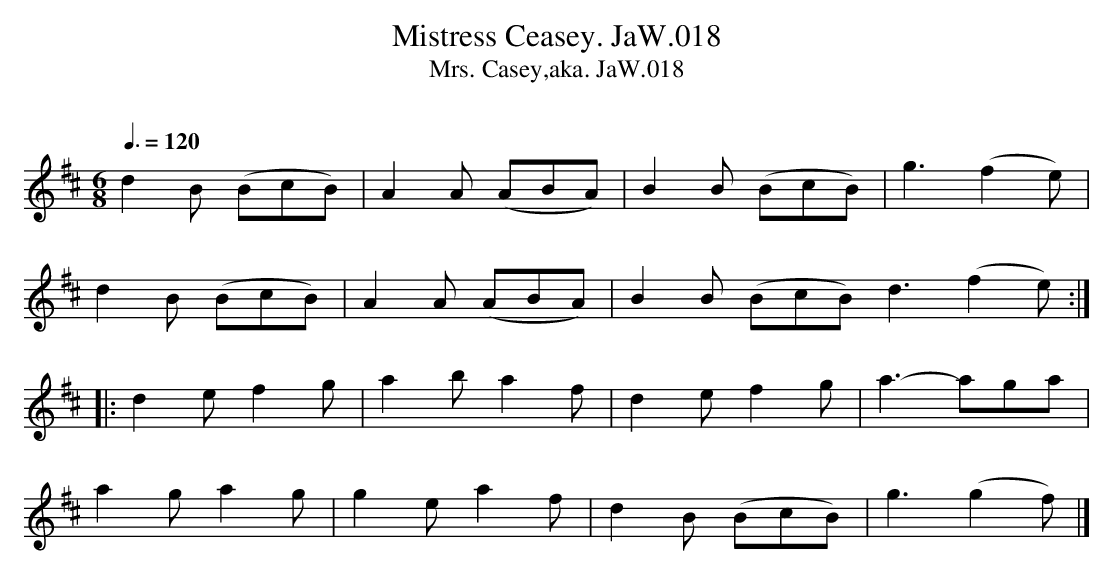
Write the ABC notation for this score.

X:1
T:Mistress Ceasey. JaW.018
T:Mrs. Casey,aka. JaW.018
M:6/8
Q:3/8=120
L:1/8
O:
K:D
d2B (BcB)|A2A (ABA)|B2B (BcB)|g3 (f2e)|
d2B (BcB)|A2A (ABA)|B2B (BcB)d3 (f2e):|
|:d2e f2g|a2b a2f|d2e f2g|a3-aga|
a2g a2g|g2e a2f|d2B (BcB)|g3 (g2f)|]
